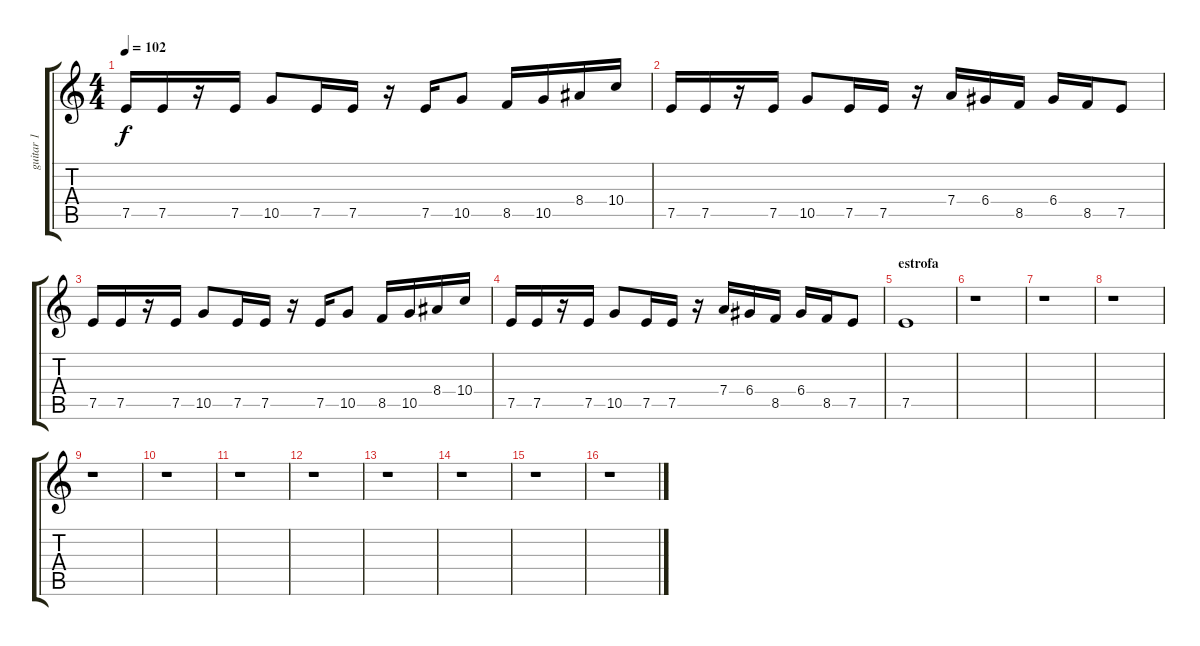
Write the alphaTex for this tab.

\track ("guitar 1" "guitar 1") {instrument overdrivenguitar}
\staff {score tabs}
\tuning (E4 B3 G3 D3 A2 E2) {hide}
\ts (4 4)
\tempo 102
\clef g2
\ks c
7.5.16{dy f} 7.5.16 r.16 7.5.16 10.5.8 7.5.16 7.5.16 r.16 7.5.16 10.5.8 8.5.16 10.5.16 8.4.16 10.4.16 |
7.5.16 7.5.16 r.16 7.5.16 10.5.8 7.5.16 7.5.16 r.16 7.4.16 6.4.16 8.5.16 6.4.16 8.5.16 7.5.8 |
7.5.16 7.5.16 r.16 7.5.16 10.5.8 7.5.16 7.5.16 r.16 7.5.16 10.5.8 8.5.16 10.5.16 8.4.16 10.4.16 |
7.5.16 7.5.16 r.16 7.5.16 10.5.8 7.5.16 7.5.16 r.16 7.4.16 6.4.16 8.5.16 6.4.16 8.5.16 7.5.8 |
\section ("" "estrofa")
7.5.1 |
r.1 |
r.1 |
r.1 |
r.1 |
r.1 |
r.1 |
r.1 |
r.1 |
r.1 |
r.1 |
r.1
